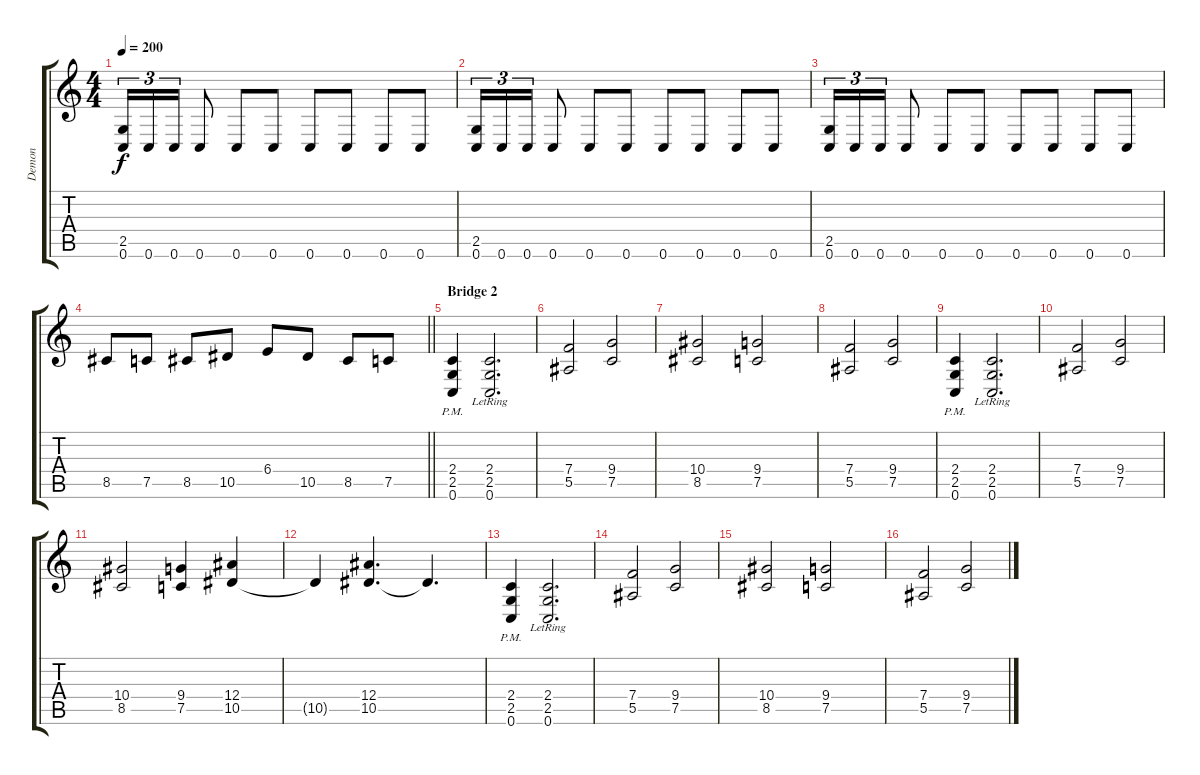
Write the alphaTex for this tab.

\track ("Demon" "Demon") {instrument distortionguitar}
\staff {score tabs}
\tuning (C4 G3 Eb3 Bb2 F2 C2) {hide}
\ts (4 4)
\tempo 200
\clef g2
\ks c
(2.5 0.6).16{tu (3 2) dy f} 0.6.16{tu (3 2)} 0.6.16{tu (3 2)} 0.6.8 0.6.8 0.6.8 0.6.8 0.6.8 0.6.8 0.6.8 |
(2.5 0.6).16{tu (3 2)} 0.6.16{tu (3 2)} 0.6.16{tu (3 2)} 0.6.8 0.6.8 0.6.8 0.6.8 0.6.8 0.6.8 0.6.8 |
(2.5 0.6).16{tu (3 2)} 0.6.16{tu (3 2)} 0.6.16{tu (3 2)} 0.6.8 0.6.8 0.6.8 0.6.8 0.6.8 0.6.8 0.6.8 |
\barLineRight lightlight
8.5.8 7.5.8 8.5.8 10.5.8 6.4.8 10.5.8 8.5.8 7.5.8 |
\section ("" "Bridge 2")
(2.4 2.5 0.6{pm}).4 (2.4{lr} 2.5{lr} 0.6{lr}).2{d} |
(7.4 5.5).2 (9.4 7.5).2 |
(10.4 8.5).2 (9.4 7.5).2 |
(7.4 5.5).2 (9.4 7.5).2 |
(2.4 2.5 0.6{pm}).4 (2.4{lr} 2.5{lr} 0.6{lr}).2{d} |
(7.4 5.5).2 (9.4 7.5).2 |
(10.4 8.5).2 (9.4 7.5).4 (12.4 10.5).4 |
10.5{t}.4 (12.4 10.5).4{d} 10.5{t}.4{d} |
(2.4 2.5 0.6{pm}).4 (2.4{lr} 2.5{lr} 0.6{lr}).2{d} |
(7.4 5.5).2 (9.4 7.5).2 |
(10.4 8.5).2 (9.4 7.5).2 |
(7.4 5.5).2 (9.4 7.5).2
